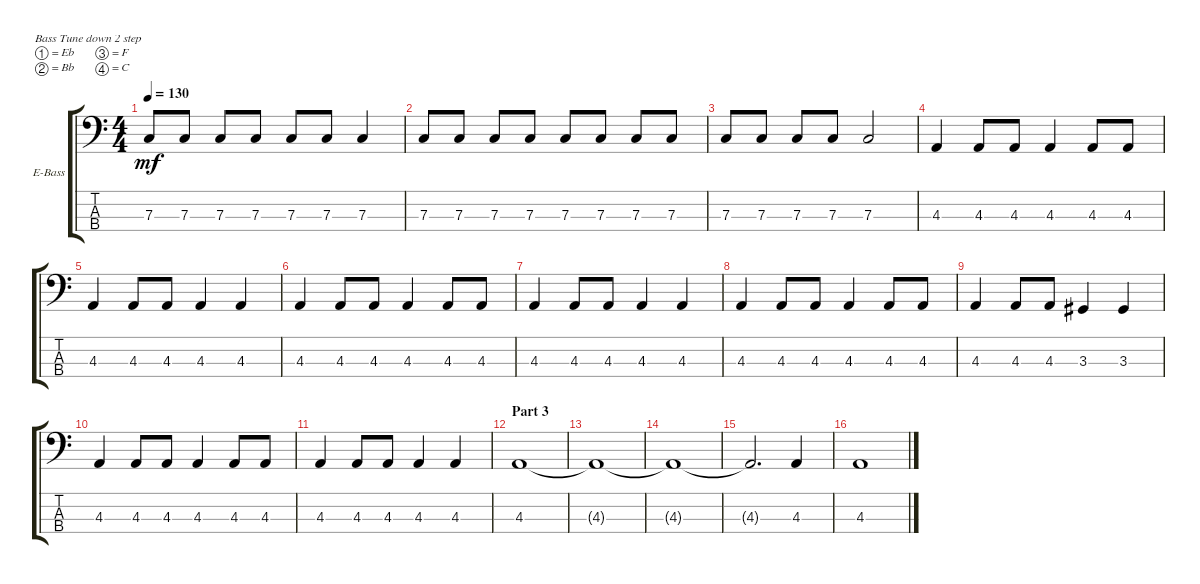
\defaultSystemsLayout 4
\bracketExtendMode groupsimilarinstruments
\firstSystemTrackNameOrientation horizontal
\otherSystemsTrackNameOrientation horizontal
\track ("Electric Bass" "E-Bass") {instrument electricbassfinger}
\staff {score tabs}
\tuning (Eb2 Bb1 F1 C1)
\ts (4 4)
\tempo 130
\clef f4
\ks aminor
7.3.8{dy mf} 7.3.8 7.3.8 7.3.8 7.3.8 7.3.8 7.3.4 |
7.3.8 7.3.8 7.3.8 7.3.8 7.3.8 7.3.8 7.3.8 7.3.8 |
7.3.8 7.3.8 7.3.8 7.3.8 7.3.2 |
4.3.4 4.3.8 4.3.8 4.3.4 4.3.8 4.3.8 |
4.3.4 4.3.8 4.3.8 4.3.4 4.3.4 |
4.3.4 4.3.8 4.3.8 4.3.4 4.3.8 4.3.8 |
4.3.4 4.3.8 4.3.8 4.3.4 4.3.4 |
4.3.4 4.3.8 4.3.8 4.3.4 4.3.8 4.3.8 |
4.3.4 4.3.8 4.3.8 3.3.4 3.3.4 |
4.3.4 4.3.8 4.3.8 4.3.4 4.3.8 4.3.8 |
4.3.4 4.3.8 4.3.8 4.3.4 4.3.4 |
\section ("" "Part 3")
4.3.1 |
4.3{t}.1 |
4.3{t}.1 |
4.3{t}.2{d} 4.3.4 |
4.3.1
